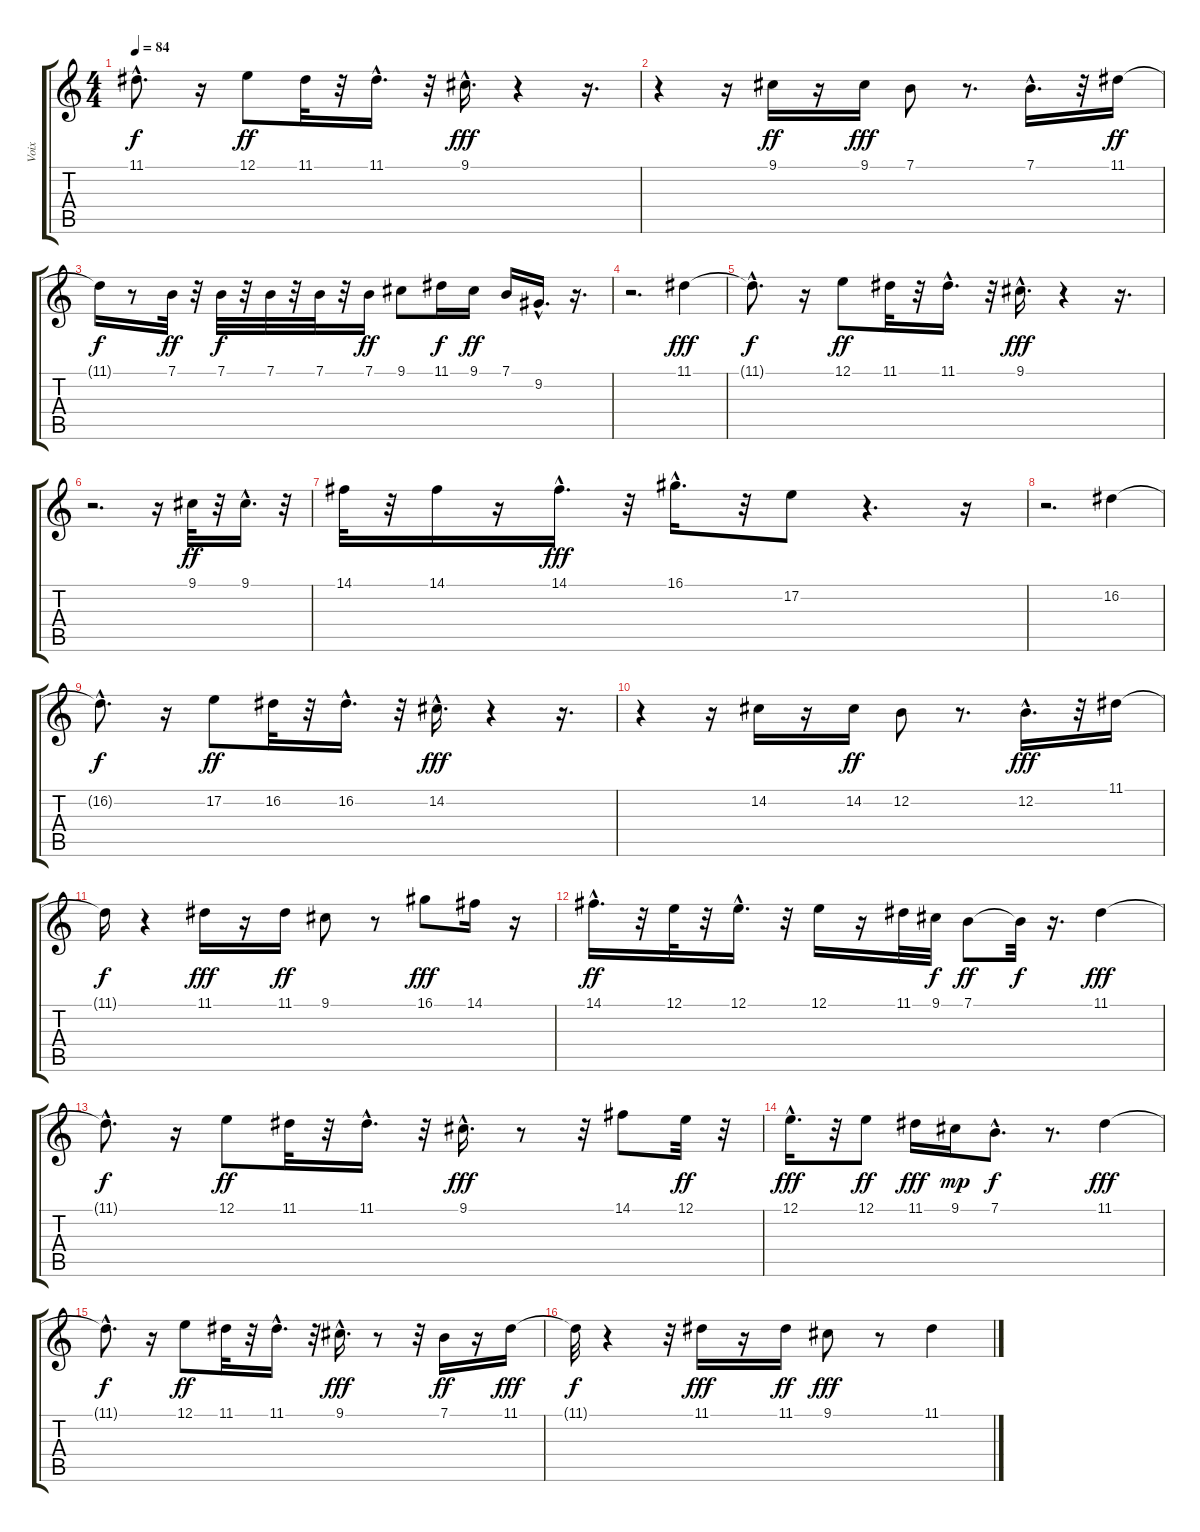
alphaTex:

\track ("Voix" "Voix") {instrument accordion}
\staff {score tabs}
\tuning (E4 B3 G3 D3 A2 E2) {hide}
\ts (4 4)
\tempo 84
\clef g2
\ks c
11.1{hac t}.8{d dy f} r.16 12.1.8{dy ff} 11.1.32 r.32 11.1{hac}.16{d} r.32 9.1{hac}.16{d dy fff} r.4 r.16{d} |
r.4 r.16 9.1.16{dy ff} r.16 9.1.16{dy fff} 7.1.8 r.8{d} 7.1{hac}.16{d} r.32 11.1.16{dy ff} |
11.1{t}.16{dy f} r.8 7.1.32{dy ff} r.32 7.1.32{dy f} r.32 7.1.32 r.32 7.1.32 r.32 7.1.16{dy ff} 9.1.8 11.1.16{dy f} 9.1.16{dy ff} 7.1.16 9.2{hac}.16{d} r.16{d} |
r.2{d} 11.1.4{dy fff} |
11.1{hac t}.8{d dy f} r.16 12.1.8{dy ff} 11.1.32 r.32 11.1{hac}.16{d} r.32 9.1{hac}.16{d dy fff} r.4 r.16{d} |
r.2{d} r.16 9.1.32{dy ff} r.32 9.1{hac}.16{d} r.32 |
14.1.32 r.32 14.1.16 r.16 14.1{hac}.16{d dy fff} r.32 16.1{hac}.16{d} r.32 17.2.8 r.4{d} r.16 |
r.2{d} 16.2.4 |
16.2{hac t}.8{d dy f} r.16 17.2.8{dy ff} 16.2.32 r.32 16.2{hac}.16{d} r.32 14.2{hac}.16{d dy fff} r.4 r.16{d} |
r.4 r.16 14.2.16 r.16 14.2.16{dy ff} 12.2.8 r.8{d} 12.2{hac}.16{d dy fff} r.32 11.1.16 |
11.1{t}.16{dy f} r.4 11.1.16{dy fff} r.16 11.1.16{dy ff} 9.1.8 r.8 16.1.8{dy fff} 14.1.16 r.16 |
14.1{hac}.16{d dy ff} r.32 12.1.32 r.32 12.1{hac}.16{d} r.32 12.1.16 r.16 11.1.32 9.1.32{dy f} 7.1.8{dy ff} 7.1{t}.32{dy f} r.16{d} 11.1.4{dy fff} |
11.1{hac t}.8{d dy f} r.16 12.1.8{dy ff} 11.1.32 r.32 11.1{hac}.16{d} r.32 9.1{hac}.16{d dy fff} r.8 r.32 14.1.8 12.1.32{dy ff} r.32 |
12.1{hac}.16{d dy fff} r.32 12.1.8{dy ff} 11.1.16{dy fff} 9.1.16{dy mp} 7.1{hac}.8{d dy f} r.8{d} 11.1.4{dy fff} |
11.1{hac t}.8{d dy f} r.16 12.1.8{dy ff} 11.1.32 r.32 11.1{hac}.16{d} r.32 9.1{hac}.16{d dy fff} r.8 r.32 7.1.16{dy ff} r.16 11.1.16{dy fff} |
11.1{t}.32{dy f} r.4 r.32 11.1.16{dy fff} r.16 11.1.16{dy ff} 9.1.8{dy fff} r.8 11.1.4
